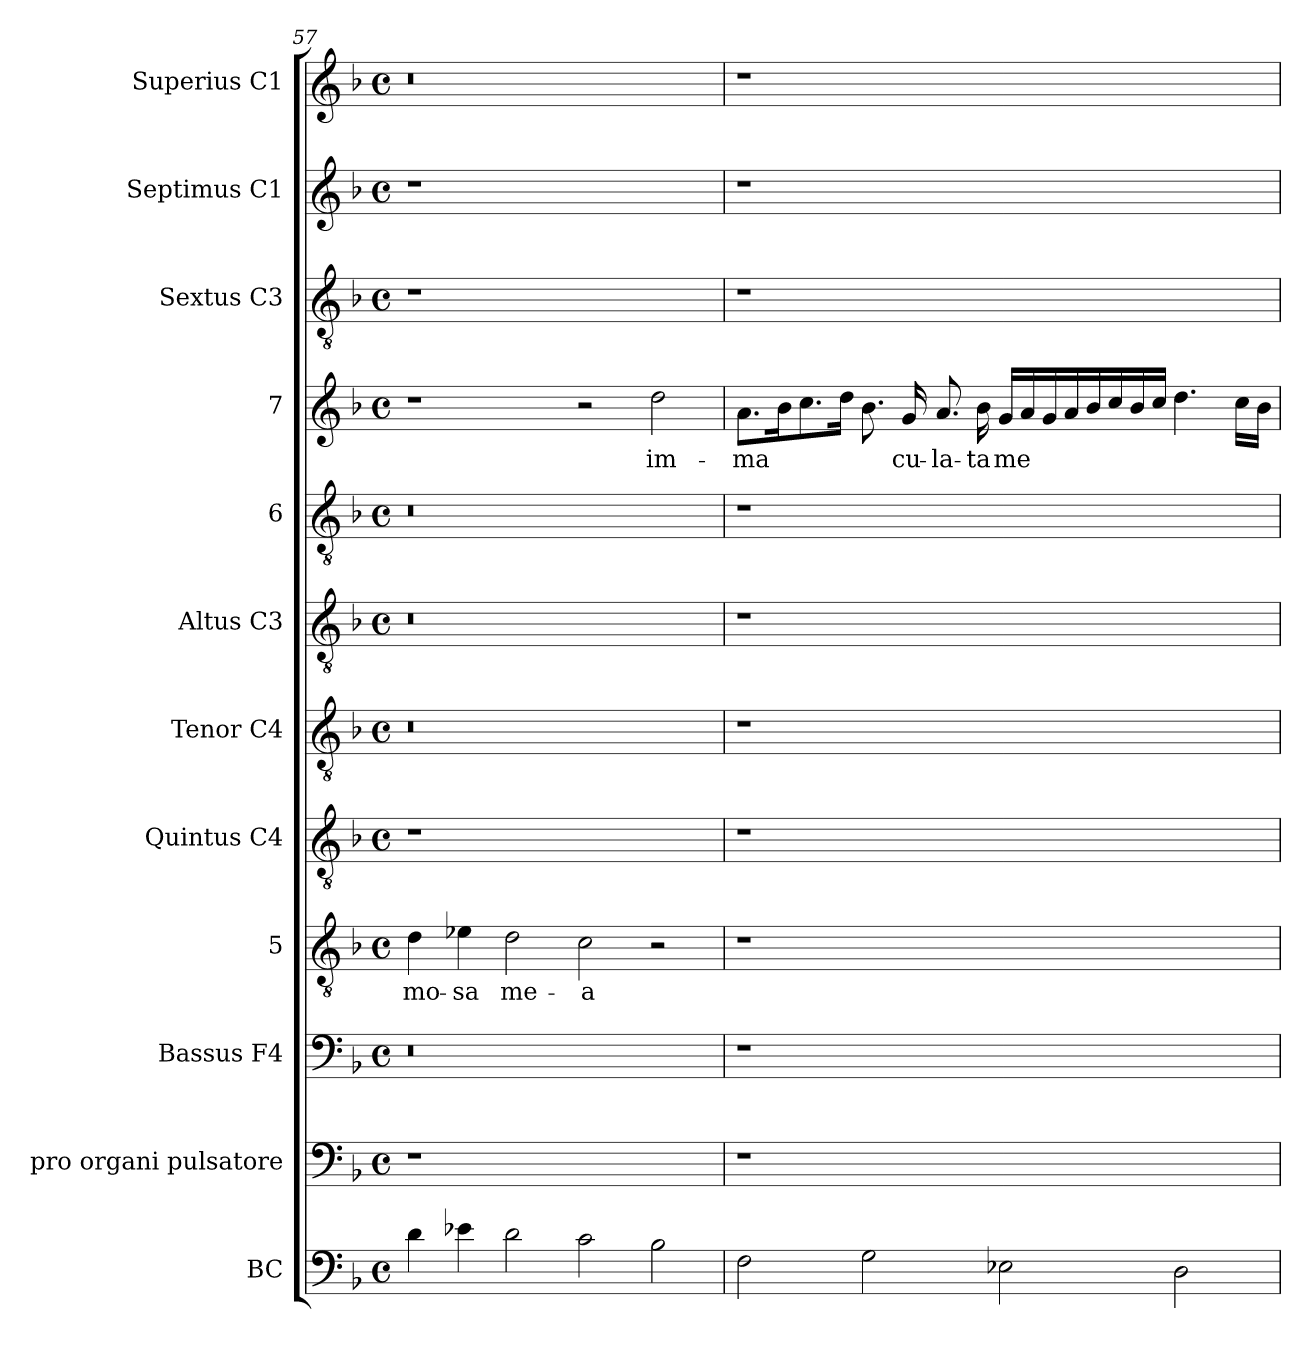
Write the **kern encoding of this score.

**kern	**text	**kern	**kern	**kern	**text	**kern	**kern	**kern	**kern	**kern	**text	**kern	**kern	**kern
*part12	*part12	*part11	*part10	*part9	*part9	*part8	*part7	*part6	*part5	*part4	*part4	*part3	*part2	*part1
*staff12	*staff12	*staff11	*staff10	*staff9	*staff9	*staff8	*staff7	*staff6	*staff5	*staff4	*staff4	*staff3	*staff2	*staff1
*I"BC	*	*I"pro organi  pulsatore	*I"Bassus  F4	*I"5	*	*I"Quintus  C4	*I"Tenor  C4	*I"Altus  C3	*I"6	*I"7	*	*I"Sextus  C3	*I"Septimus  C1	*I"Superius  C1
*I'BC	*	*	*I'B	*	*	*	*I'T	*I'A	*	*	*	*	*	*I'S
*clefF4	*	*clefF4	*clefF4	*clefGv2	*	*clefGv2	*clefGv2	*clefGv2	*clefGv2	*clefG2	*	*clefGv2	*clefG2	*clefG2
*k[b-]	*	*k[b-]	*k[b-]	*k[b-]	*	*k[b-]	*k[b-]	*k[b-]	*k[b-]	*k[b-]	*	*k[b-]	*k[b-]	*k[b-]
*F:	*	*F:	*F:	*F:	*	*F:	*F:	*F:	*F:	*F:	*	*F:	*F:	*F:
*M4/4	*	*M4/4	*M4/4	*M4/4	*	*M4/4	*M4/4	*M4/4	*M4/4	*M4/4	*	*M4/4	*M4/4	*M4/4
*met(c)	*	*met(c)	*met(c)	*met(c)	*	*met(c)	*met(c)	*met(c)	*met(c)	*met(c)	*	*met(c)	*met(c)	*met(c)
=57	=57	=57	=57	=57	=57	=57	=57	=57	=57	=57	=57	=57	=57	=57
!	!LO:LY:a:cj	!	!	!	!LO:LY:b:cj	!	!	!	!	!	!	!	!	!
4d\	.	1r	0r	4d\	-mo-	1r	0r	0r	0r	1r	.	1r	1r	0r
!	!LO:LY:a:cj	!	!	!	!LO:LY:b:cj	!	!	!	!	!	!	!	!	!
4e-X\	.	.	.	4e-X\	-sa	.	.	.	.	.	.	.	.	.
!	!LO:LY:a:cj	!	!	!	!LO:LY:b:cj	!	!	!	!	!	!	!	!	!
2d\	.	.	.	2d\	me-	.	.	.	.	.	.	.	.	.
!	!LO:LY:a:cj	!	!	!	!LO:LY:b:cj	!	!	!	!	!	!	!	!	!
2c\	.	1ryy	.	2c\	-a	1ryy	.	.	.	2r	.	1ryy	1ryy	.
!	!LO:LY:a:cj	!	!	!	!	!	!	!	!	!	!LO:LY:b:cj	!	!	!
2B-\	.	.	.	2r	.	.	.	.	.	2dd\	im-	.	.	.
!!LO:PB:g=z
=58	=58	=58	=58	=58	=58	=58	=58	=58	=58	=58	=58	=58	=58	=58
!	!LO:LY:a:cj	!	!	!	!	!	!	!	!	!	!LO:LY:b:cj	!	!	!
2F\	.	1r	1r	1r	.	1r	1r	1r	1r	8.a\L	-ma-	1r	1r	1r
!	!	!	!	!	!	!	!	!	!	!	!LO:LY:b:cj	!	!	!
.	.	.	.	.	.	.	.	.	.	16b-\	--	.	.	.
!	!	!	!	!	!	!	!	!	!	!	!LO:LY:b:cj	!	!	!
.	.	.	.	.	.	.	.	.	.	8.cc\	--	.	.	.
!	!	!	!	!	!	!	!	!	!	!	!LO:LY:b:cj	!	!	!
.	.	.	.	.	.	.	.	.	.	16dd\J	--	.	.	.
!	!LO:LY:a:cj	!	!	!	!	!	!	!	!	!	!LO:LY:b:cj	!	!	!
2G\	.	.	.	.	.	.	.	.	.	8.b-\	--	.	.	.
!	!	!	!	!	!	!	!	!	!	!	!LO:LY:b:cj	!	!	!
.	.	.	.	.	.	.	.	.	.	16g/	-cu-	.	.	.
!	!	!	!	!	!	!	!	!	!	!	!LO:LY:b:cj	!	!	!
.	.	.	.	.	.	.	.	.	.	8.a/	-la-	.	.	.
!	!	!	!	!	!	!	!	!	!	!	!LO:LY:b:cj	!	!	!
.	.	.	.	.	.	.	.	.	.	16b-\	-ta	.	.	.
!	!LO:LY:a:cj	!	!	!	!	!	!	!	!	!	!LO:LY:b:cj	!	!	!
2E-X\	.	1ryy	1ryy	1ryy	.	1ryy	1ryy	1ryy	1ryy	16g/L	me-	1ryy	1ryy	1ryy
!	!	!	!	!	!	!	!	!	!	!	!LO:LY:b:cj	!	!	!
.	.	.	.	.	.	.	.	.	.	16a/	--	.	.	.
!	!	!	!	!	!	!	!	!	!	!	!LO:LY:b:cj	!	!	!
.	.	.	.	.	.	.	.	.	.	16g/	--	.	.	.
!	!	!	!	!	!	!	!	!	!	!	!LO:LY:b:cj	!	!	!
.	.	.	.	.	.	.	.	.	.	16a/	--	.	.	.
!	!	!	!	!	!	!	!	!	!	!	!LO:LY:b:cj	!	!	!
.	.	.	.	.	.	.	.	.	.	16b-/	--	.	.	.
!	!	!	!	!	!	!	!	!	!	!	!LO:LY:b:cj	!	!	!
.	.	.	.	.	.	.	.	.	.	16cc/	--	.	.	.
!	!	!	!	!	!	!	!	!	!	!	!LO:LY:b:cj	!	!	!
.	.	.	.	.	.	.	.	.	.	16b-/	--	.	.	.
!	!	!	!	!	!	!	!	!	!	!	!LO:LY:b:cj	!	!	!
.	.	.	.	.	.	.	.	.	.	16cc/J	--	.	.	.
!	!LO:LY:a:cj	!	!	!	!	!	!	!	!	!	!LO:LY:b:cj	!	!	!
2D\	.	.	.	.	.	.	.	.	.	4.dd\	--	.	.	.
!	!	!	!	!	!	!	!	!	!	!	!LO:LY:b:cj	!	!	!
.	.	.	.	.	.	.	.	.	.	16cc\L	--	.	.	.
!	!	!	!	!	!	!	!	!	!	!	!LO:LY:b:cj	!	!	!
.	.	.	.	.	.	.	.	.	.	16b-\J	--	.	.	.
=	=	=	=	=	=	=	=	=	=	=	=	=	=	=
*-	*-	*-	*-	*-	*-	*-	*-	*-	*-	*-	*-	*-	*-	*-
